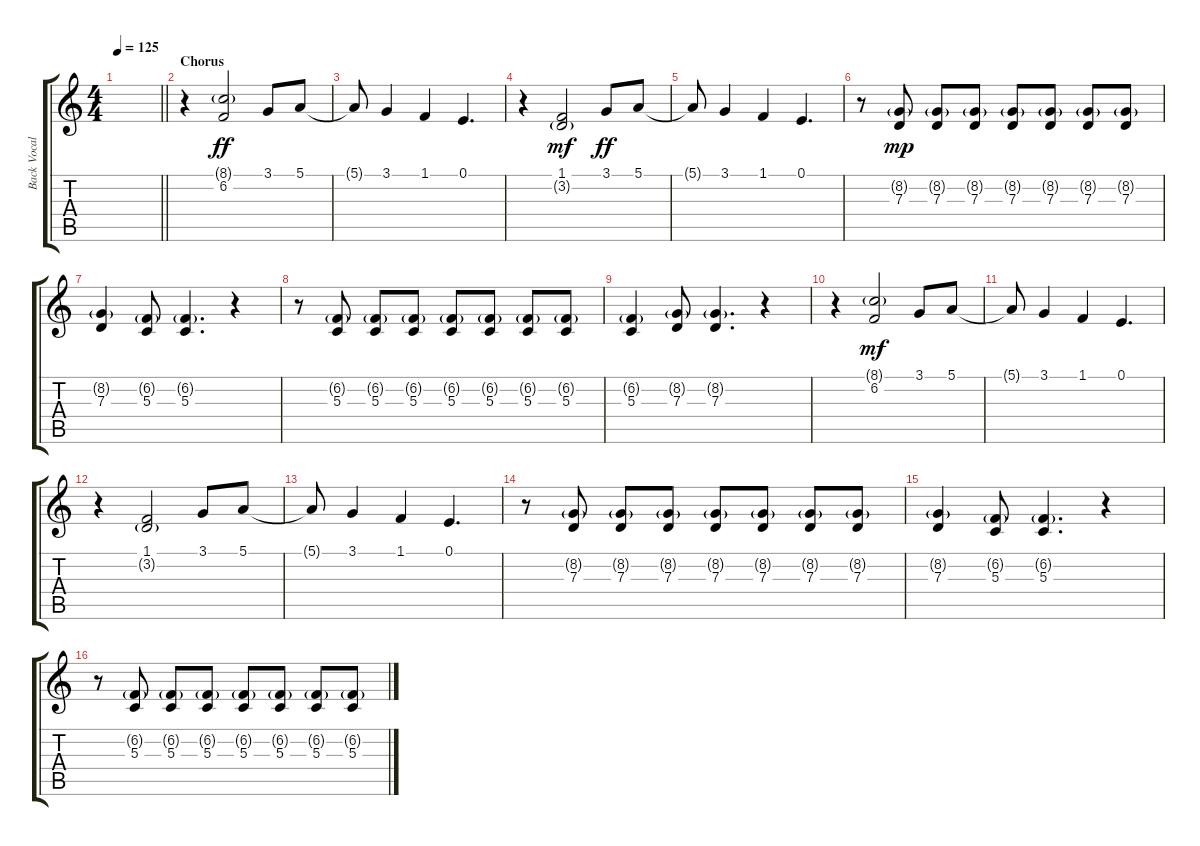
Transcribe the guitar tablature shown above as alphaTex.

\track ("Back Vocal" "Back Vocal") {instrument stringensemble1}
\staff {score tabs}
\tuning (E4 B3 G3 D3 A2 E2) {hide}
\ts (4 4)
\tempo 125
\clef g2
\barLineRight lightlight
\ks c
|
\section ("" "Chorus")
r.4 (8.1{g} 6.2).2{dy ff} 3.1.8 5.1.8 |
5.1{t}.8 3.1.4 1.1.4 0.1.4{d} |
r.4 (1.1 3.2{g}).2{dy mf} 3.1.8{dy ff} 5.1.8 |
5.1{t}.8 3.1.4 1.1.4 0.1.4{d} |
r.8 (8.2{g} 7.3).8{dy mp} (8.2{g} 7.3).8 (8.2{g} 7.3).8 (8.2{g} 7.3).8 (8.2{g} 7.3).8 (8.2{g} 7.3).8 (8.2{g} 7.3).8 |
(8.2{g} 7.3).4 (6.2{g} 5.3).8 (6.2{g} 5.3).4{d} r.4 |
r.8 (6.2{g} 5.3).8 (6.2{g} 5.3).8 (6.2{g} 5.3).8 (6.2{g} 5.3).8 (6.2{g} 5.3).8 (6.2{g} 5.3).8 (6.2{g} 5.3).8 |
(6.2{g} 5.3).4 (8.2{g} 7.3).8 (8.2{g} 7.3).4{d} r.4 |
r.4 (8.1{g} 6.2).2{dy mf} 3.1.8 5.1.8 |
5.1{t}.8 3.1.4 1.1.4 0.1.4{d} |
r.4 (1.1 3.2{g}).2 3.1.8 5.1.8 |
5.1{t}.8 3.1.4 1.1.4 0.1.4{d} |
r.8 (8.2{g} 7.3).8 (8.2{g} 7.3).8 (8.2{g} 7.3).8 (8.2{g} 7.3).8 (8.2{g} 7.3).8 (8.2{g} 7.3).8 (8.2{g} 7.3).8 |
(8.2{g} 7.3).4 (6.2{g} 5.3).8 (6.2{g} 5.3).4{d} r.4 |
r.8 (6.2{g} 5.3).8 (6.2{g} 5.3).8 (6.2{g} 5.3).8 (6.2{g} 5.3).8 (6.2{g} 5.3).8 (6.2{g} 5.3).8 (6.2{g} 5.3).8
